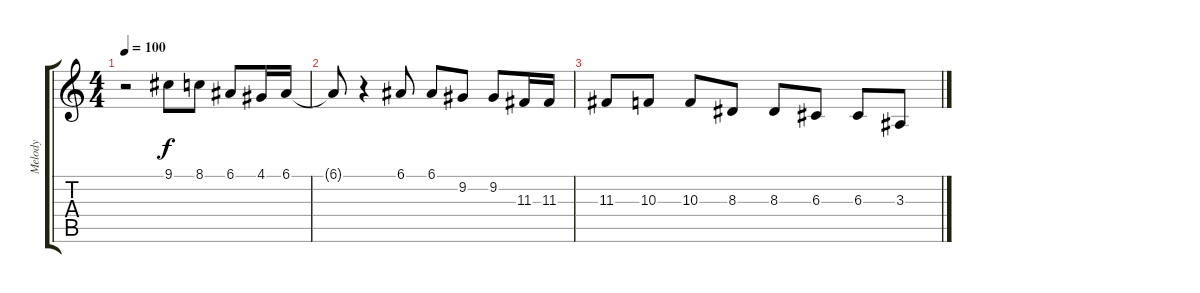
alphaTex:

\track ("Melody" "Melody") {instrument flute}
\staff {score tabs}
\tuning (E4 B3 G3 D3 A2 E2) {hide}
\ts (4 4)
\tempo 100
\clef g2
\ks c
r.2{dy f} 9.1.8 8.1.8 6.1.8 4.1.16 6.1.16 |
6.1{t}.8{volume 0} r.4 6.1.8 6.1.8 9.2.8 9.2.8 11.3.16 11.3.16 |
11.3.8 10.3.8 10.3.8 8.3.8 8.3.8 6.3.8 6.3.8 3.3.8
